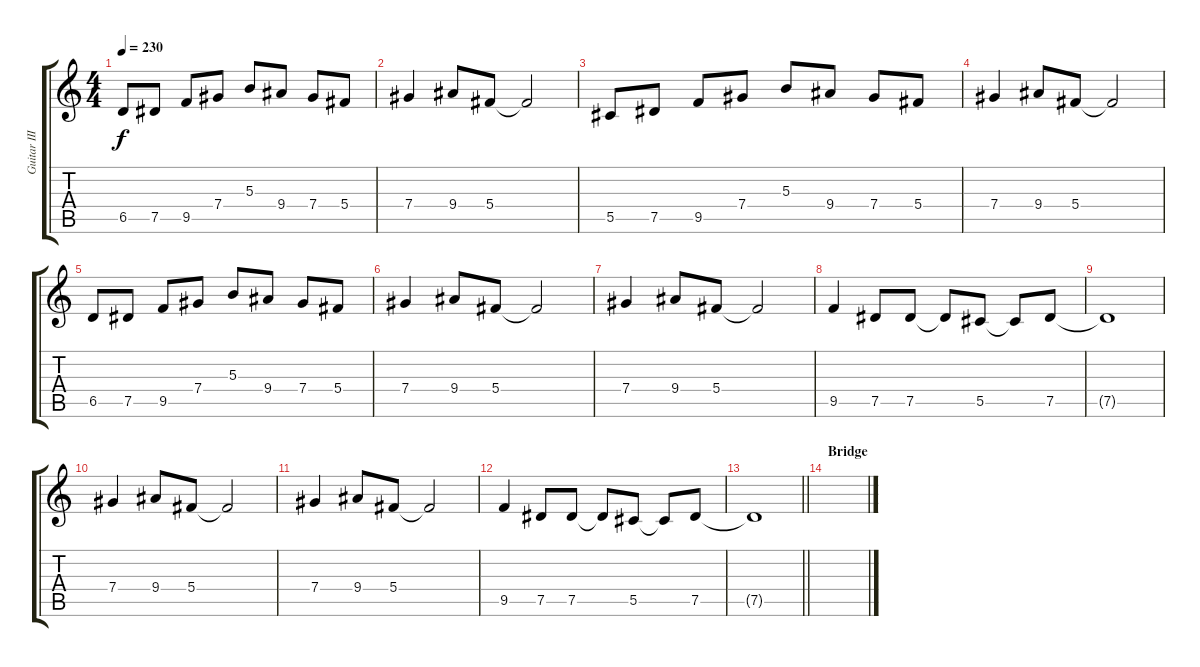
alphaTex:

\track ("Guitar III" "Guitar III") {instrument distortionguitar}
\staff {score tabs}
\tuning (Eb4 Bb3 Gb3 Db3 Ab2 Eb2) {hide}
\ts (4 4)
\tempo 230
\clef g2
\ks c
6.5.8{dy f} 7.5.8 9.5.8 7.4.8 5.3.8 9.4.8 7.4.8 5.4.8 |
7.4.4 9.4.8 5.4.8 5.4{t}.2 |
5.5.8 7.5.8 9.5.8 7.4.8 5.3.8 9.4.8 7.4.8 5.4.8 |
7.4.4 9.4.8 5.4.8 5.4{t}.2 |
6.5.8 7.5.8 9.5.8 7.4.8 5.3.8 9.4.8 7.4.8 5.4.8 |
7.4.4 9.4.8 5.4.8 5.4{t}.2 |
7.4.4 9.4.8 5.4.8 5.4{t}.2 |
9.5.4 7.5.8 7.5.8 7.5{t}.8 5.5.8 5.5{t}.8 7.5.8 |
7.5{t}.1 |
7.4.4 9.4.8 5.4.8 5.4{t}.2 |
7.4.4 9.4.8 5.4.8 5.4{t}.2 |
9.5.4 7.5.8 7.5.8 7.5{t}.8 5.5.8 5.5{t}.8 7.5.8 |
\barLineRight lightlight
7.5{t}.1 |
\section ("" "Bridge")
